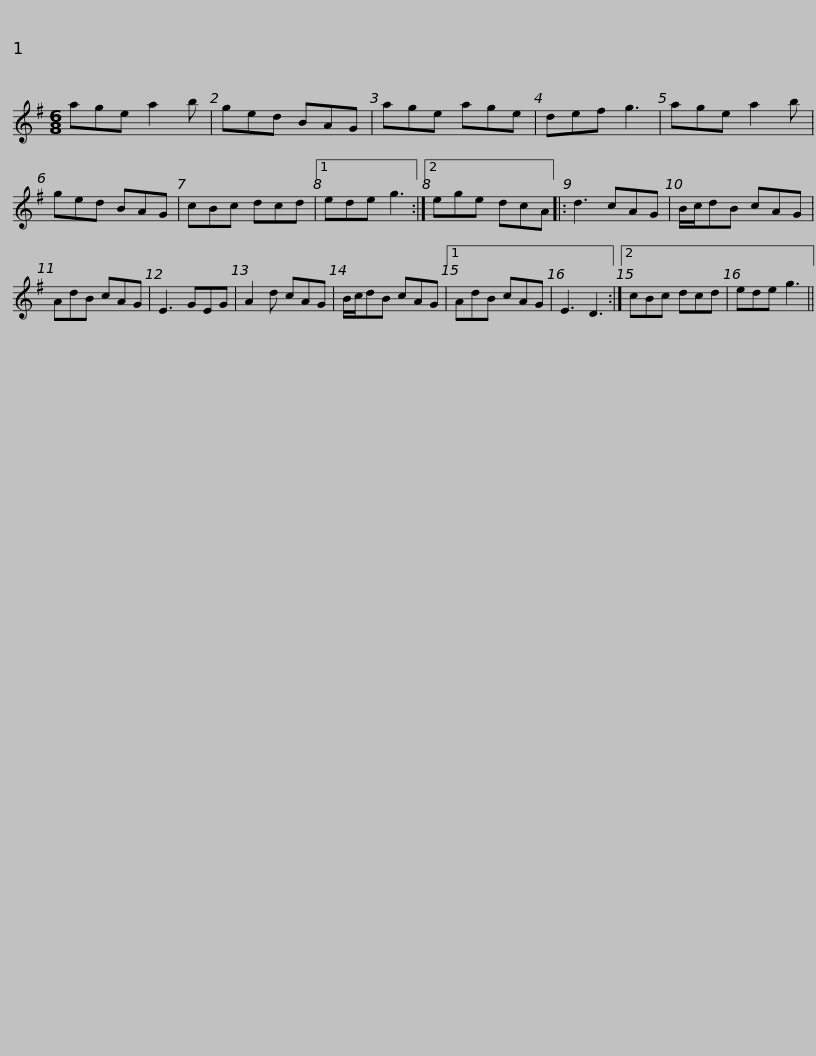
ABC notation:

X:1
L:1/8
M:6/8
I:linebreak $
K:G
V:1 treble
V:1
 age a2 b | ged BAG | age age | def g3 | age a2 b | %5
 ged BAG | cBc dcd |1$ ede g3 :|2 ege dcA |: d3 cAG | %10
 B/c/dB cAG | AdB cAG | E3 GEG | A2 d cAG | B/c/dB cAG |1$ %15
 AdB cAG | E3 D3 :|2 cBc dcd | ede g3 || %19
